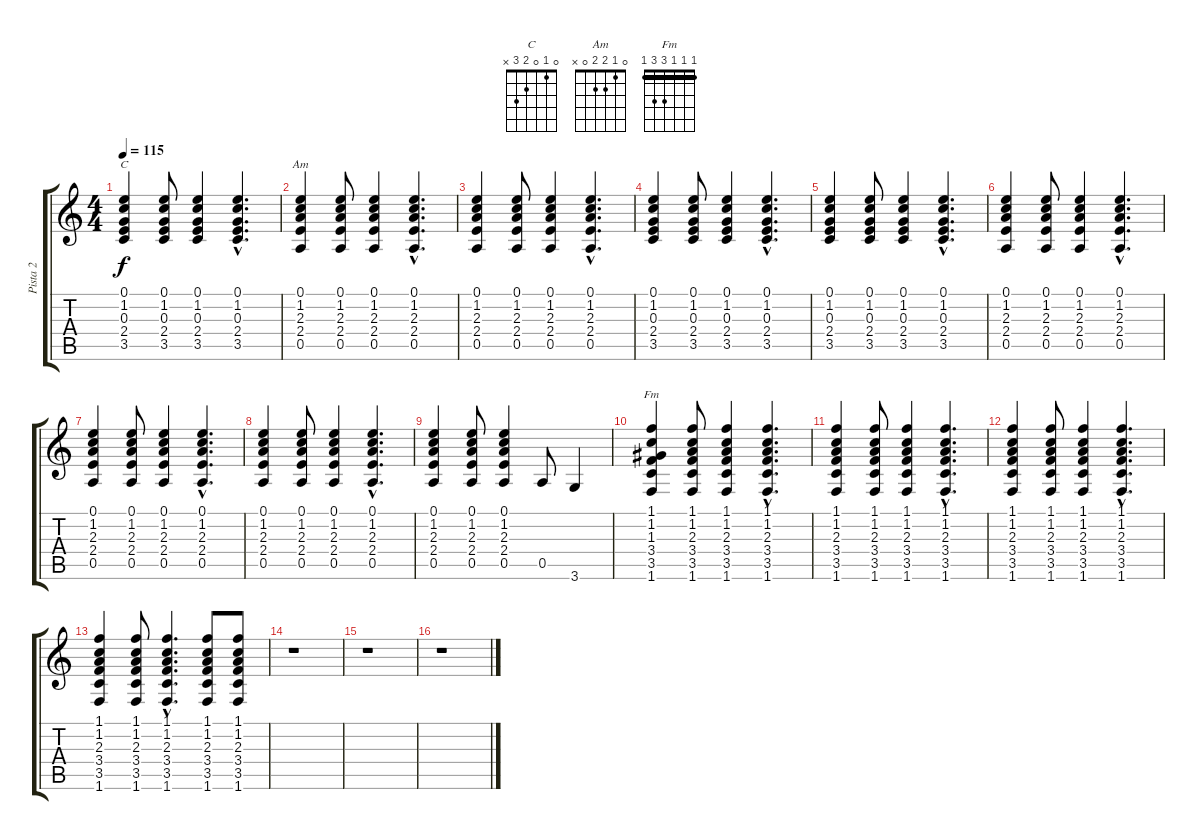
\track ("Pista 2" "Pista 2") {instrument acousticguitarsteel}
\staff {score tabs}
\tuning (E4 B3 G3 D3 A2 E2) {hide}
\chord ("C" 0 1 0 2 3 x)
\chord ("Am" 0 1 2 2 0 x)
\chord ("Fm" 1 1 1 3 3 1) {barre 1}
\ts (4 4)
\tempo 115
\clef g2
\ks c
(0.1 1.2 0.3 2.4 3.5).4{ch "C" dy f} (0.1 1.2 0.3 2.4 3.5).8 (0.1 1.2 0.3 2.4 3.5).4 (0.1{hac} 1.2{hac} 0.3{hac} 2.4{hac} 3.5{hac}).4{d} |
(0.1 1.2 2.3 2.4 0.5).4{ch "Am"} (0.1 1.2 2.3 2.4 0.5).8 (0.1 1.2 2.3 2.4 0.5).4 (0.1{hac} 1.2{hac} 2.3{hac} 2.4{hac} 0.5{hac}).4{d} |
(0.1 1.2 2.3 2.4 0.5).4 (0.1 1.2 2.3 2.4 0.5).8 (0.1 1.2 2.3 2.4 0.5).4 (0.1{hac} 1.2{hac} 2.3{hac} 2.4{hac} 0.5{hac}).4{d} |
(0.1 1.2 0.3 2.4 3.5).4 (0.1 1.2 0.3 2.4 3.5).8 (0.1 1.2 0.3 2.4 3.5).4 (0.1{hac} 1.2{hac} 0.3{hac} 2.4{hac} 3.5{hac}).4{d} |
(0.1 1.2 0.3 2.4 3.5).4 (0.1 1.2 0.3 2.4 3.5).8 (0.1 1.2 0.3 2.4 3.5).4 (0.1{hac} 1.2{hac} 0.3{hac} 2.4{hac} 3.5{hac}).4{d} |
(0.1 1.2 2.3 2.4 0.5).4 (0.1 1.2 2.3 2.4 0.5).8 (0.1 1.2 2.3 2.4 0.5).4 (0.1{hac} 1.2{hac} 2.3{hac} 2.4{hac} 0.5{hac}).4{d} |
(0.1 1.2 2.3 2.4 0.5).4 (0.1 1.2 2.3 2.4 0.5).8 (0.1 1.2 2.3 2.4 0.5).4 (0.1{hac} 1.2{hac} 2.3{hac} 2.4{hac} 0.5{hac}).4{d} |
(0.1 1.2 2.3 2.4 0.5).4 (0.1 1.2 2.3 2.4 0.5).8 (0.1 1.2 2.3 2.4 0.5).4 (0.1{hac} 1.2{hac} 2.3{hac} 2.4{hac} 0.5{hac}).4{d} |
(0.1 1.2 2.3 2.4 0.5).4 (0.1 1.2 2.3 2.4 0.5).8 (0.1 1.2 2.3 2.4 0.5).4 0.5.8 3.6.4 |
(1.1 1.2 1.3 3.4 3.5 1.6).4{ch "Fm"} (1.1 1.2 2.3 3.4 3.5 1.6).8 (1.1 1.2 2.3 3.4 3.5 1.6).4 (1.1{hac} 1.2{hac} 2.3{hac} 3.4{hac} 3.5{hac} 1.6{hac}).4{d} |
(1.1 1.2 2.3 3.4 3.5 1.6).4 (1.1 1.2 2.3 3.4 3.5 1.6).8 (1.1 1.2 2.3 3.4 3.5 1.6).4 (1.1{hac} 1.2{hac} 2.3{hac} 3.4{hac} 3.5{hac} 1.6{hac}).4{d} |
(1.1 1.2 2.3 3.4 3.5 1.6).4 (1.1 1.2 2.3 3.4 3.5 1.6).8 (1.1 1.2 2.3 3.4 3.5 1.6).4 (1.1{hac} 1.2{hac} 2.3{hac} 3.4{hac} 3.5{hac} 1.6{hac}).4{d} |
(1.1 1.2 2.3 3.4 3.5 1.6).4 (1.1 1.2 2.3 3.4 3.5 1.6).8 (1.1{hac} 1.2{hac} 2.3{hac} 3.4{hac} 3.5{hac} 1.6{hac}).4{d} (1.1 1.2 2.3 3.4 3.5 1.6).8 (1.1 1.2 2.3 3.4 3.5 1.6).8 |
r.1 |
r.1 |
r.1
